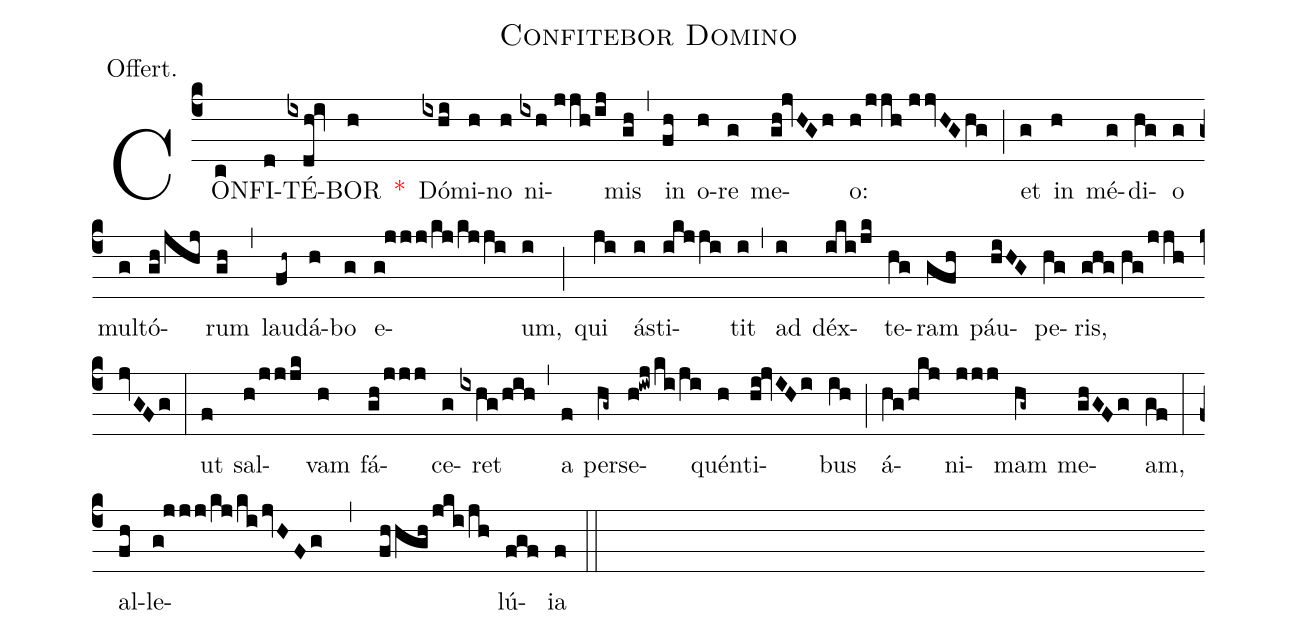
name:Confitebor Domino;
annotation:Offert.;
mode:VI.;
office-part:Offertory;
%%
(c4) CON(c)FI(d)TÉ(ixdh!iv)BOR(h) <v>\red{*}</v>() Dó(ixhi)mi(h)no(h) ni(ixh//jjh/ij)mis(gh) (,) in(fh) o(h)re(g) me(gh!jvHGh)o:(h/jjh//jjvHG/hg) (;) et(g) in(h) mé(g)di(hg)o(g) mul(g)tó(gh/jhj)rum(gh) (,) lau(fh~)dá(h)bo(g) e(g!jjj/kj/kjji)um,(i) (;) qui(ji) ás(i)ti(ikjji)tit(i) (,) ad(i) déx(iki/jk)te(hg)ram(gfh) páu(hiHG)pe(hg)ris,(ghg//hg/jjh/jvGFg) (:) ut(f) sal(h/jjjk)vam(h) fá(gh/jjj)ce(g)ret(ixhg/hih) (,) a(f) per(hg~)se(h!iwj/ki/ji)quén(h)ti(hi!jvIHi)bus(ih) (;) á(hg/hkj)ni(jjj)mam(hg~) me(ghGFg)am,(gf) (:) al(fh)le(g!jjj/kj/ki/jvHFg , fh/hgh/jki/jh)lú(fgf)ia(f) (::)
